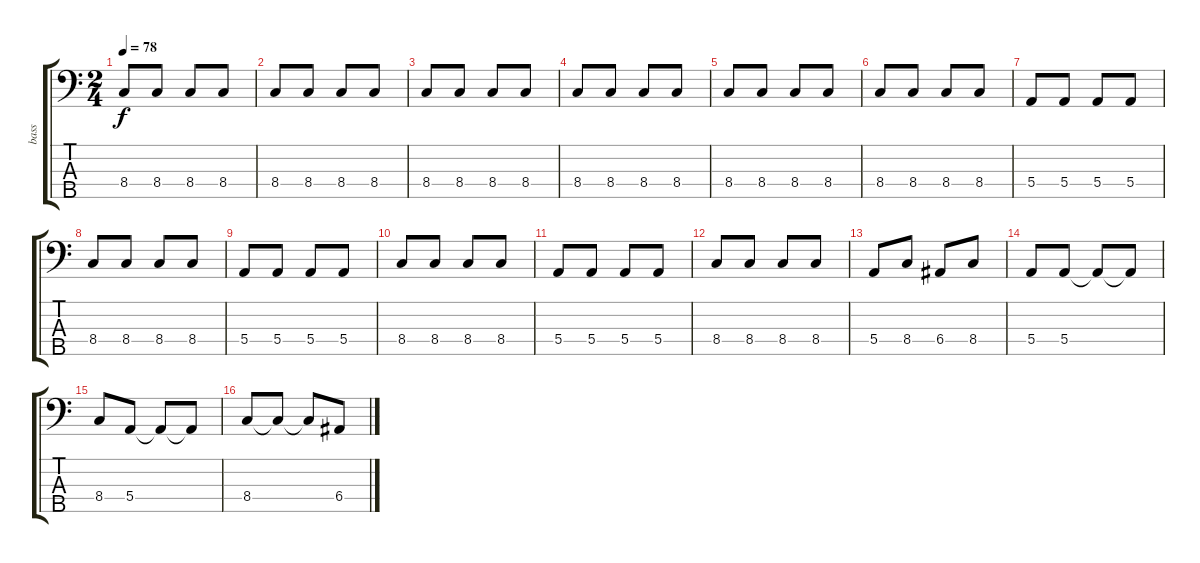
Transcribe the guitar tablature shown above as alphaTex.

\track ("bass" "bass") {instrument fretlessbass}
\staff {score tabs}
\tuning (G2 D2 A1 E1 B0) {hide}
\ts (2 4)
\tempo 78
\clef f4
\ks c
8.4.8{dy f} 8.4.8 8.4.8 8.4.8 |
8.4.8 8.4.8 8.4.8 8.4.8 |
8.4.8 8.4.8 8.4.8 8.4.8 |
8.4.8 8.4.8 8.4.8 8.4.8 |
8.4.8 8.4.8 8.4.8 8.4.8 |
8.4.8 8.4.8 8.4.8 8.4.8 |
5.4.8 5.4.8 5.4.8 5.4.8 |
8.4.8 8.4.8 8.4.8 8.4.8 |
5.4.8 5.4.8 5.4.8 5.4.8 |
8.4.8 8.4.8 8.4.8 8.4.8 |
5.4.8 5.4.8 5.4.8 5.4.8 |
8.4.8 8.4.8 8.4.8 8.4.8 |
5.4.8 8.4.8 6.4.8 8.4.8 |
5.4.8 5.4.8 5.4{t}.8 5.4{t}.8 |
8.4.8 5.4.8 5.4{t}.8 5.4{t}.8 |
8.4.8 8.4{t}.8 8.4{t}.8 6.4.8
